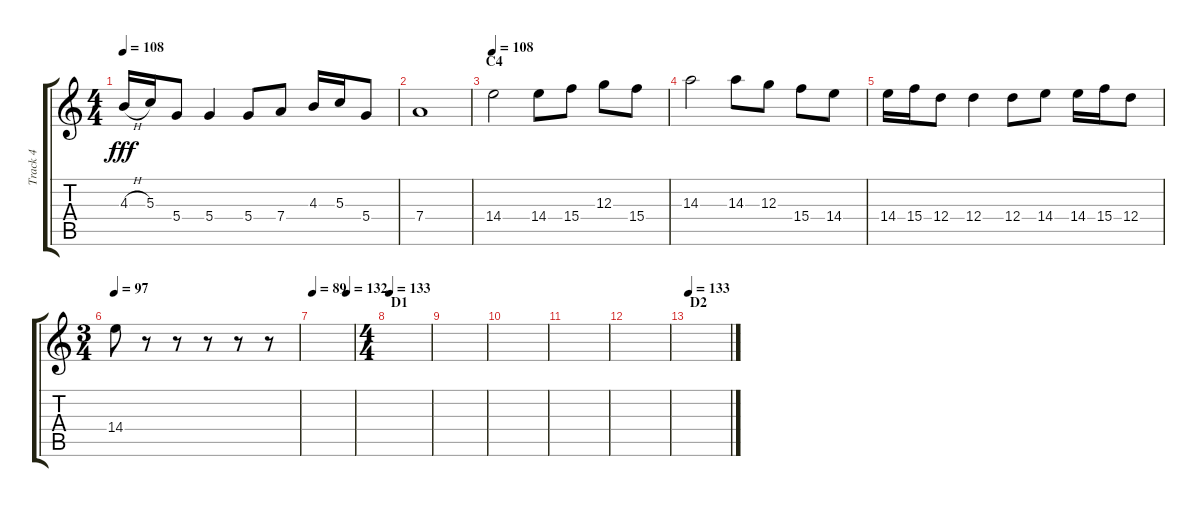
\track ("Track 4" "Track 4") {instrument distortionguitar}
\staff {score tabs}
\tuning (E4 B3 G3 D3 A2 E2) {hide}
\ts (4 4)
\tempo 108
\clef g2
\ks c
4.3{h}.16{dy fff} 5.3.16 5.4.8 5.4.4 5.4.8 7.4.8 4.3.16 5.3.16 5.4.8 |
7.4.1 |
\section ("" "C4")
\tempo 108
14.4.2 14.4.8 15.4.8 12.3.8 15.4.8 |
14.3.2 14.3.8 12.3.8 15.4.8 14.4.8 |
14.4.16 15.4.16 12.4.8 12.4.4 12.4.8 14.4.8 14.4.16 15.4.16 12.4.8 |
\ts (3 4)
\tempo 97
14.4.8 r.8 r.8 r.8 r.8 r.8 |
\tempo 89
\tempo (132 0.8333333333333334)
|
\ts (4 4)
\section ("" "D1")
\tempo 133
|
|
|
|
|
\section ("" "D2")
\tempo 133
